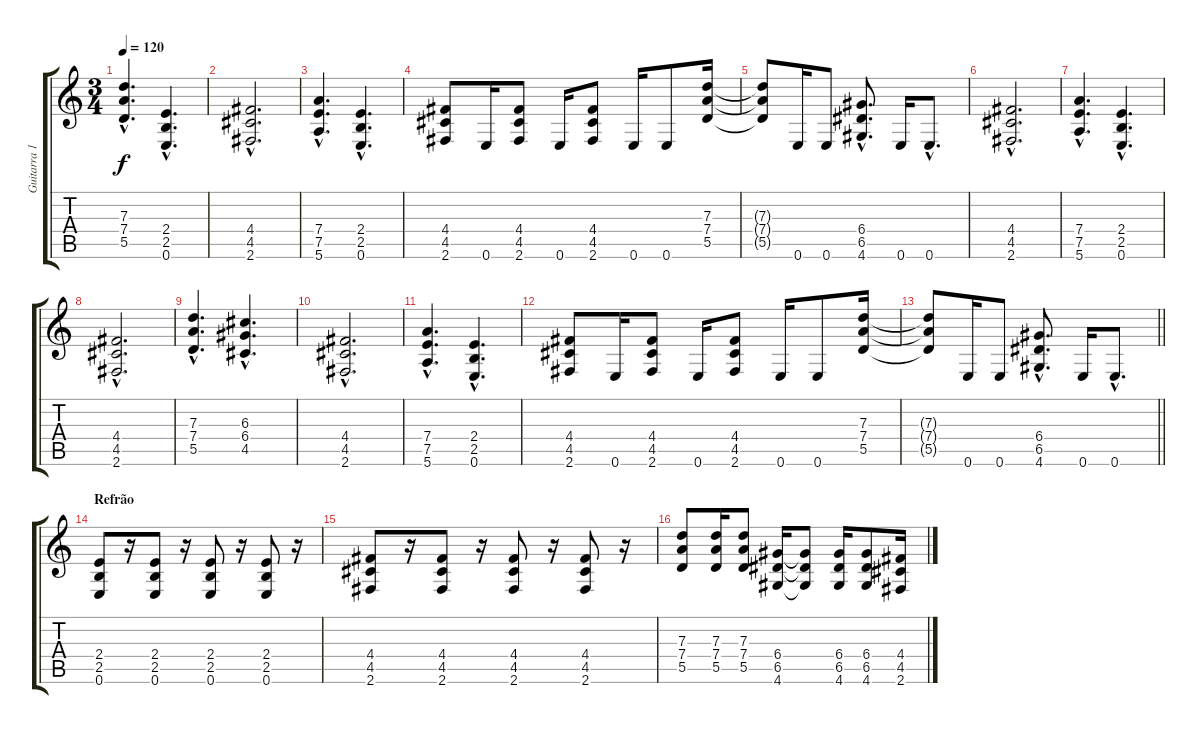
\track ("Guitarra 1 - Mathias" "Guitarra 1") {instrument overdrivenguitar}
\staff {score tabs}
\tuning (E4 B3 G3 D3 A2 E2) {hide}
\ts (3 4)
\tempo 120
\clef g2
\ks c
(7.3{hac} 7.4{hac} 5.5{hac}).4{d dy f} (2.4{hac} 2.5{hac} 0.6{hac}).4{d} |
(4.4{hac} 4.5{hac} 2.6{hac}).2{d} |
(7.4{hac} 7.5{hac} 5.6{hac}).4{d} (2.4{hac} 2.5{hac} 0.6{hac}).4{d} |
(4.4 4.5 2.6).8 0.6.16 (4.4 4.5 2.6).8 0.6.16 (4.4 4.5 2.6).8 0.6.16 0.6.8 (7.3 7.4 5.5).16 |
(7.3{t} 7.4{t} 5.5{t}).8 0.6.16 0.6.8 (6.4{hac} 6.5{hac} 4.6{hac}).8{d} 0.6.16 0.6{hac}.8{d} |
(4.4{hac} 4.5{hac} 2.6{hac}).2{d} |
(7.4{hac} 7.5{hac} 5.6{hac}).4{d} (2.4{hac} 2.5{hac} 0.6{hac}).4{d} |
(4.4{hac} 4.5{hac} 2.6{hac}).2{d} |
(7.3{hac} 7.4{hac} 5.5{hac}).4{d} (6.3{hac} 6.4{hac} 4.5{hac}).4{d} |
(4.4{hac} 4.5{hac} 2.6{hac}).2{d} |
(7.4{hac} 7.5{hac} 5.6{hac}).4{d} (2.4{hac} 2.5{hac} 0.6{hac}).4{d} |
(4.4 4.5 2.6).8 0.6.16 (4.4 4.5 2.6).8 0.6.16 (4.4 4.5 2.6).8 0.6.16 0.6.8 (7.3 7.4 5.5).16 |
\barLineRight lightlight
(7.3{t} 7.4{t} 5.5{t}).8 0.6.16 0.6.8 (6.4{hac} 6.5{hac} 4.6{hac}).8{d} 0.6.16 0.6{hac}.8{d} |
\section ("" "Refrão")
(2.4 2.5 0.6).8{volume 11} r.16 (2.4 2.5 0.6).8 r.16 (2.4 2.5 0.6).8 r.16 (2.4 2.5 0.6).8 r.16 |
(4.4 4.5 2.6).8 r.16 (4.4 4.5 2.6).8 r.16 (4.4 4.5 2.6).8 r.16 (4.4 4.5 2.6).8 r.16 |
(7.3 7.4 5.5).8 (7.3 7.4 5.5).16 (7.3 7.4 5.5).8 (6.4 6.5 4.6).16 (6.4{t} 6.5{t} 4.6{t}).8 (6.4 6.5 4.6).16 (6.4 6.5 4.6).8 (4.4 4.5 2.6).16
